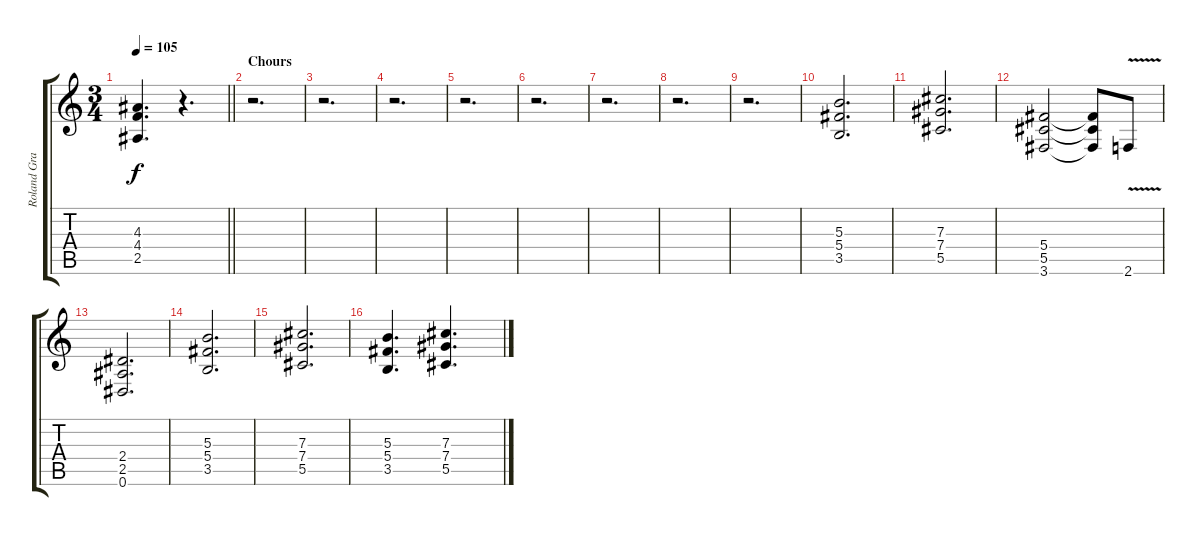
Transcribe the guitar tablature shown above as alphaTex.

\track ("Roland Grapow" "Roland Gra") {instrument overdrivenguitar}
\staff {score tabs}
\tuning (Eb4 Bb3 Gb3 Db3 Ab2 Eb2) {hide}
\ts (3 4)
\tempo 105
\clef g2
\barLineRight lightlight
\ks c
(4.3{t} 4.4{t} 2.5{t}).4{d dy f} r.4{d} |
\section ("" "Chours")
r.2{d} |
r.2{d} |
r.2{d} |
r.2{d} |
r.2{d} |
r.2{d} |
r.2{d} |
r.2{d} |
(5.3 5.4 3.5).2{d volume 7} |
(7.3 7.4 5.5).2{d} |
(5.4 5.5 3.6).2 (5.4{t} 5.5{t} 3.6{t}).8 2.6{v}.8 |
(2.4 2.5 0.6).2{d} |
(5.3 5.4 3.5).2{d} |
(7.3 7.4 5.5).2{d} |
(5.3 5.4 3.5).4{d} (7.3 7.4 5.5).4{d}
